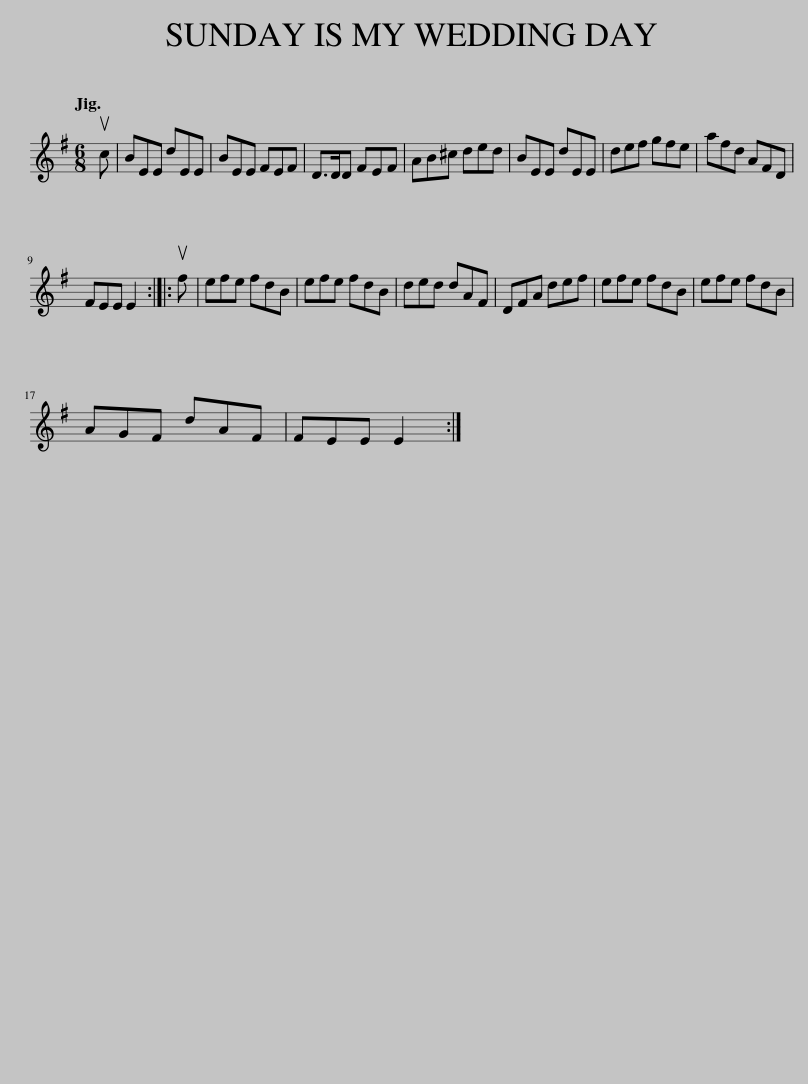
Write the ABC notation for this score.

X:1
L:1/8
Q:1/4=120
M:6/8
I:linebreak $
K:Emin
V:1 treble
V:1
 uc | BEE dEE | BEE FEF | D>DD FEF | AB^c ded | %5
 BEE dEE | def gfe | afd AFD |$ FEE E2 :: uf | %10
 efe fdB | efe fdB | ded dAF | DFA def | efe fdB | %15
 efe fdB |$ AGF dAF | FEE E2 :| %18
